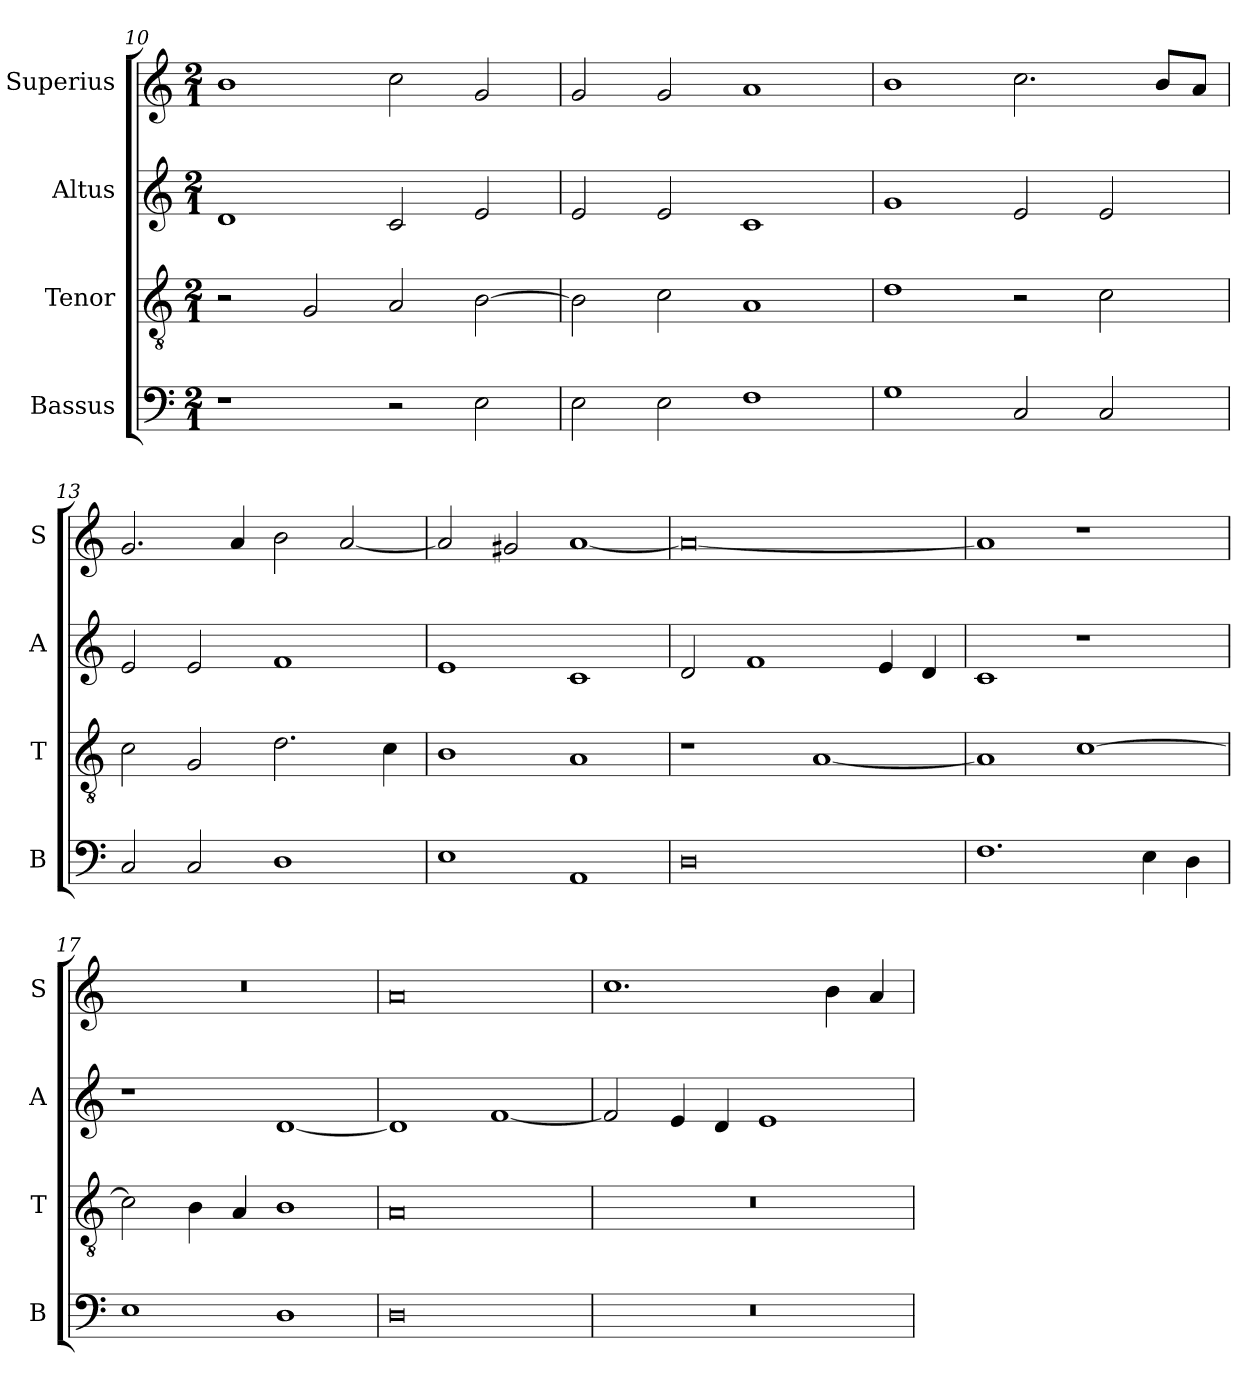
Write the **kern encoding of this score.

**kern	**kern	**kern	**kern
*part4	*part3	*part2	*part1
*staff4	*staff3	*staff2	*staff1
*I"Bassus	*I"Tenor	*I"Altus	*I"Superius
*I'B	*I'T	*I'A	*I'S
*clefF4	*clefGv2	*clefG2	*clefG2
*k[]	*k[]	*k[]	*k[]
*C:	*C:	*C:	*C:
*M2/1	*M2/1	*M2/1	*M2/1
=10	=10	=10	=10
1r	2r	1d	1b
.	2G	.	.
2r	2A	2c	2cc
2E	[2B	2e	2g
=11	=11	=11	=11
2E	2B]	2e	2g
2E	2c	2e	2g
1F	1A	1c	1a
=12	=12	=12	=12
1G	1d	1g	1b
2C	2r	2e	2.cc
2C	2c	2e	.
.	.	.	8bL
.	.	.	8aJ
=13	=13	=13	=13
2C	2c	2e	2.g
2C	2G	2e	.
.	.	.	4a
1D	2.d	1f	2b
.	.	.	[2a
.	4c	.	.
=14	=14	=14	=14
1E	1B	1e	2a]
.	.	.	2g#X
1AA	1A	1c	[1a
=15	=15	=15	=15
0D	1r	2d	0a_
.	.	1f	.
.	[1A	.	.
.	.	4e	.
.	.	4d	.
=16	=16	=16	=16
1.F	1A]	1c	1a]
.	[1c	1r	1r
4E	.	.	.
4D	.	.	.
=17	=17	=17	=17
1E	2c]	1r	0r
.	4B	.	.
.	4A	.	.
1D	1B	[1d	.
=18	=18	=18	=18
0D	0A	1d]	0a
.	.	[1f	.
=19	=19	=19	=19
0r	0r	2f]	1.cc
.	.	4e	.
.	.	4d	.
.	.	1e	.
.	.	.	4b
.	.	.	4a
=	=	=	=
*-	*-	*-	*-
